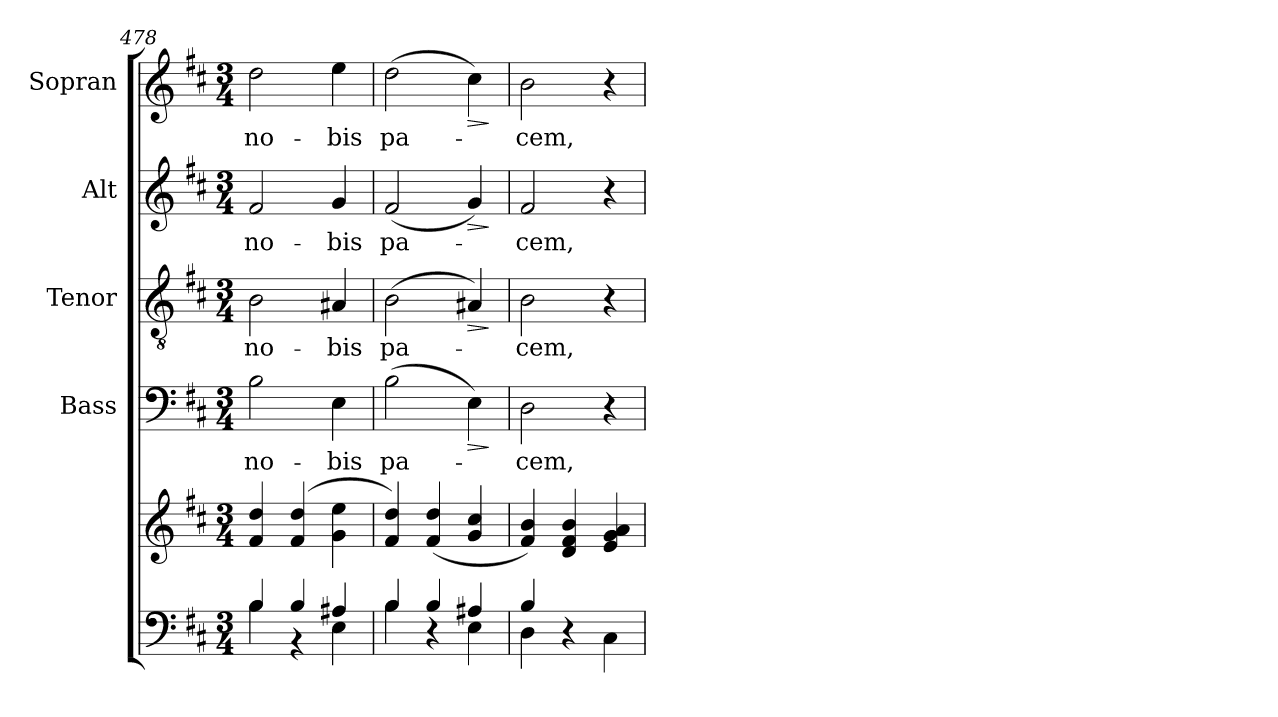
**kern	**kern	**kern	**text	**dynam	**kern	**text	**dynam	**kern	**text	**dynam	**kern	**text	**dynam
*part5	*part5	*part4	*part4	*part4	*part3	*part3	*part3	*part2	*part2	*part2	*part1	*part1	*part1
*staff6	*staff5	*staff4	*staff4	*staff4	*staff3	*staff3	*staff3	*staff2	*staff2	*staff2	*staff1	*staff1	*staff1
*	*	*I"Bass	*	*	*I"Tenor	*	*	*I"Alt	*	*	*I"Sopran	*	*
*	*	*I'B.	*	*	*I'T.	*	*	*I'A.	*	*	*I'S.	*	*
*clefF4	*clefG2	*clefF4	*	*	*clefGv2	*	*	*clefG2	*	*	*clefG2	*	*
*k[f#c#]	*k[f#c#]	*k[f#c#]	*	*	*k[f#c#]	*	*	*k[f#c#]	*	*	*k[f#c#]	*	*
*D:	*D:	*D:	*	*	*D:	*	*	*D:	*	*	*D:	*	*
*M3/4	*M3/4	*M3/4	*	*	*M3/4	*	*	*M3/4	*	*	*M3/4	*	*
=478	=478	=478	=478	=478	=478	=478	=478	=478	=478	=478	=478	=478	=478
*^	*	*	*	*	*	*	*	*	*	*	*	*	*
!	!	!	!	!LO:LY:b	!	!	!LO:LY:b	!	!	!LO:LY:b	!	!	!LO:LY:b	!
4B/	4B\	4f#/ 4dd/	2B\	no-	.	2B\	no-	.	2f#/	no-	.	2dd\	no-	.
4B/	4rBB	(4f#/ 4dd/	.	.	.	.	.	.	.	.	.	.	.	.
!	!	!	!	!LO:LY:b	!	!	!LO:LY:b	!	!	!LO:LY:b	!	!	!LO:LY:b	!
4A#X/	4E\	4g\ 4ee\	4E\	-bis	.	4A#X/	-bis	.	4g/	-bis	.	4ee\	-bis	.
=479	=479	=479	=479	=479	=479	=479	=479	=479	=479	=479	=479	=479	=479	=479
!	!	!	!	!LO:LY:b	!	!	!LO:LY:b	!	!	!LO:LY:b	!	!	!LO:LY:b	!
4B/	4B\	4f#/ 4dd/)	(>2B\	pa-	.	(>2B\	pa-	.	(<2f#/	pa-	.	(>2dd\	pa-	.
4B/	4rC	(4f#/ 4dd/	.	.	.	.	.	.	.	.	.	.	.	.
!	!	!	!	!	!LO:HP:b	!	!	!LO:HP:b	!	!	!LO:HP:b	!	!	!LO:HP:b
4A#X/	4E\	4g/ 4cc#/	4E\)	.	>	4A#X/)	.	>	4g/)	.	>	4cc#\)	.	>
*v	*v	*	*	*	*	*	*	*	*	*	*	*	*	*
.	.	.	.	]	.	.	]	.	.	]	.	.	]
=480	=480	=480	=480	=480	=480	=480	=480	=480	=480	=480	=480	=480	=480
*^	*	*	*	*	*	*	*	*	*	*	*	*	*
!	!	!	!	!LO:LY:b	!	!	!LO:LY:b	!	!	!LO:LY:b	!	!	!LO:LY:b	!
4B/	4D\	4f#/ 4b/)	2D\	-cem,	.	2B\	-cem,	.	2f#/	-cem,	.	2b\	-cem,	.
2ryy	4rC	4d/ 4f#/ 4b/	.	.	.	.	.	.	.	.	.	.	.	.
.	4C#\	4e/ 4g/ 4a/	4r	.	.	4r	.	.	4r	.	.	4r	.	.
*v	*v	*	*	*	*	*	*	*	*	*	*	*	*	*
=	=	=	=	=	=	=	=	=	=	=	=	=	=
*-	*-	*-	*-	*-	*-	*-	*-	*-	*-	*-	*-	*-	*-
